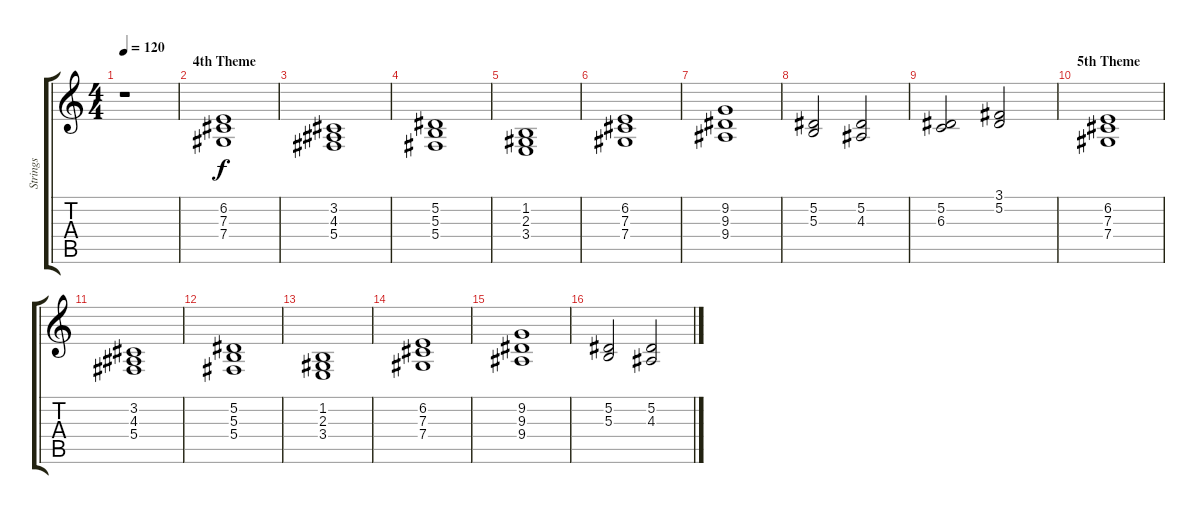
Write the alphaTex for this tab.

\track ("Strings" "Strings") {instrument stringensemble1}
\staff {score tabs}
\tuning (Eb4 Bb3 Gb3 Db3 Ab2 Eb2) {hide}
\ts (4 4)
\tempo 120
\clef g2
\ks c
r.1{dy f} |
\section ("" "4th Theme")
(6.2 7.3 7.4).1 |
(3.2 4.3 5.4).1 |
(5.2 5.3 5.4).1 |
(1.2 2.3 3.4).1 |
(6.2 7.3 7.4).1 |
(9.2 9.3 9.4).1 |
(5.2 5.3).2 (5.2 4.3).2 |
(5.2 6.3).2 (3.1 5.2).2 |
\section ("" "5th Theme")
(6.2 7.3 7.4).1 |
(3.2 4.3 5.4).1 |
(5.2 5.3 5.4).1 |
(1.2 2.3 3.4).1 |
(6.2 7.3 7.4).1 |
(9.2 9.3 9.4).1 |
(5.2 5.3).2 (5.2 4.3).2
